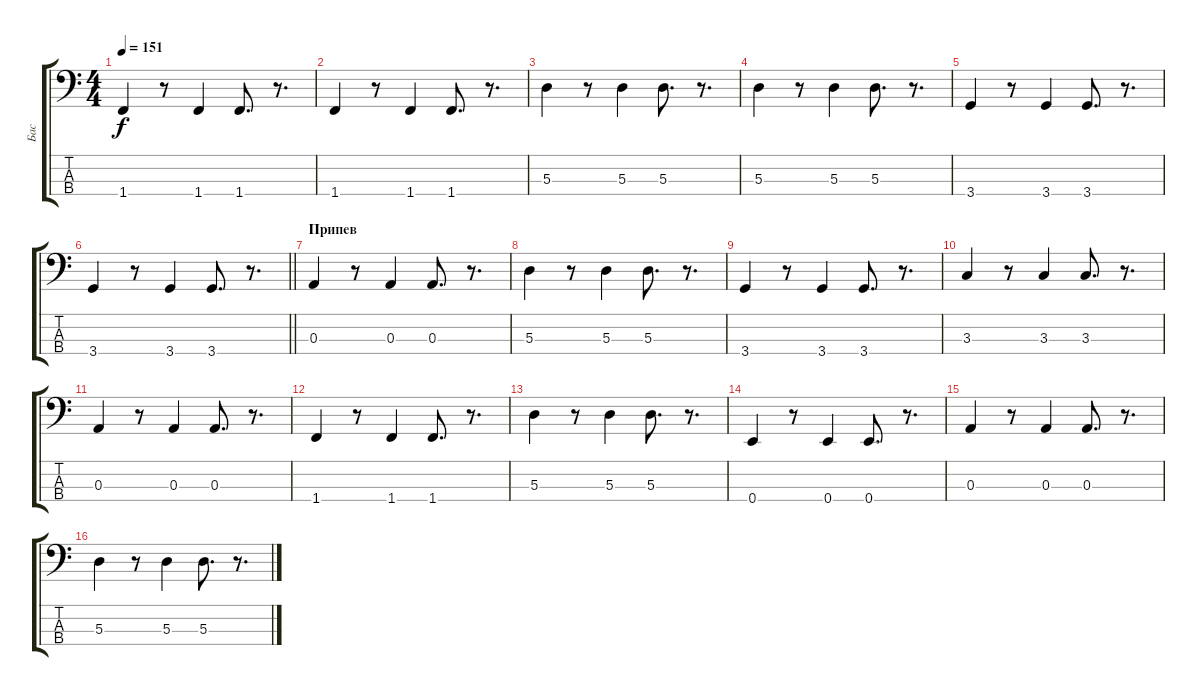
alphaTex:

\track ("Бас" "Бас") {instrument electricbassfinger}
\staff {score tabs}
\tuning (G2 D2 A1 E1) {hide}
\ts (4 4)
\tempo 151
\clef f4
\ks c
1.4.4{dy f} r.8 1.4.4 1.4.8{d} r.8{d} |
1.4.4 r.8 1.4.4 1.4.8{d} r.8{d} |
5.3.4 r.8 5.3.4 5.3.8{d} r.8{d} |
5.3.4 r.8 5.3.4 5.3.8{d} r.8{d} |
3.4.4 r.8 3.4.4 3.4.8{d} r.8{d} |
\barLineRight lightlight
3.4.4 r.8 3.4.4 3.4.8{d} r.8{d} |
\section ("" "Припев")
0.3.4 r.8 0.3.4 0.3.8{d} r.8{d} |
5.3.4 r.8 5.3.4 5.3.8{d} r.8{d} |
3.4.4 r.8 3.4.4 3.4.8{d} r.8{d} |
3.3.4 r.8 3.3.4 3.3.8{d} r.8{d} |
0.3.4 r.8 0.3.4 0.3.8{d} r.8{d} |
1.4.4 r.8 1.4.4 1.4.8{d} r.8{d} |
5.3.4 r.8 5.3.4 5.3.8{d} r.8{d} |
0.4.4 r.8 0.4.4 0.4.8{d} r.8{d} |
0.3.4 r.8 0.3.4 0.3.8{d} r.8{d} |
5.3.4 r.8 5.3.4 5.3.8{d} r.8{d}
